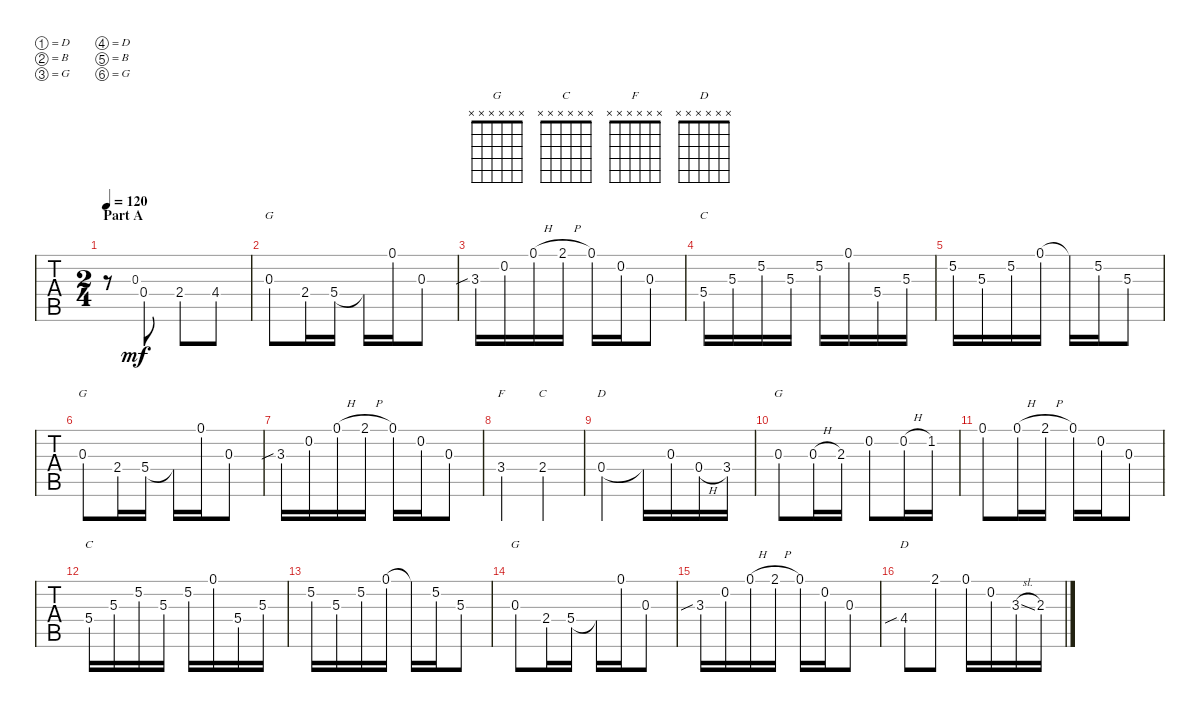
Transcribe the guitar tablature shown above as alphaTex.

\defaultSystemsLayout 4
\bracketExtendMode groupsimilarinstruments
\singleTrackTrackNamePolicy hidden
\multiTrackTrackNamePolicy hidden
\otherSystemsTrackNameOrientation horizontal
\track ("Dobro" "Dobro") {instrument acousticguitarsteel}
\staff {tabs}
\tuning (D4 B3 G3 D3 B2 G2)
\chord ("G" x x x x x x)
\chord ("C" x x x x x x)
\chord ("F" x x x x x x)
\chord ("D" x x x x x x)
\ts (2 4)
\section ("" "Part A")
\tempo 120
\clef g2
\ks c
r.8{dy mf instrument acousticguitarsteel} 0.3.8{gr} 0.4.8 2.4.8 4.4.8 |
0.3.8{ch "G"} 2.4.16 5.4.16 5.4{t}.16 0.1.16 0.3.8 |
3.3{sib}.16 0.2.16 0.1{h}.16 2.1{h}.16 0.1.16 0.2.16 0.3.8 |
5.4.16{ch "C"} 5.3.16 5.2.16 5.3.16 5.2.16 0.1.16 5.4.16 5.3.16 |
5.2.16 5.3.16 5.2.16 0.1.16 0.1{t}.16 5.2.16 5.3.8 |
0.3.8{ch "G"} 2.4.16 5.4.16 5.4{t}.16 0.1.16 0.3.8 |
3.3{sib}.16 0.2.16 0.1{h}.16 2.1{h}.16 0.1.16 0.2.16 0.3.8 |
3.4.4{ch "F"} 2.4.4{ch "C"} |
0.4.4{ch "D"} 0.4{t}.16 0.3.16 0.4{h}.16 3.4.16 |
0.3.8{ch "G"} 0.3{h}.16 2.3.16 0.2.8 0.2{h}.16 1.2.16 |
0.1.8 0.1{h}.16 2.1{h}.16 0.1.16 0.2.16 0.3.8 |
5.4.16{ch "C"} 5.3.16 5.2.16 5.3.16 5.2.16 0.1.16 5.4.16 5.3.16 |
5.2.16 5.3.16 5.2.16 0.1.16 0.1{t}.16 5.2.16 5.3.8 |
0.3.8{ch "G"} 2.4.16 5.4.16 5.4{t}.16 0.1.16 0.3.8 |
3.3{sib}.16 0.2.16 0.1{h}.16 2.1{h}.16 0.1.16 0.2.16 0.3.8 |
4.4{sib}.8{ch "D"} 2.1.8 0.1.16 0.2.16 3.3{sl}.16 2.3.16
